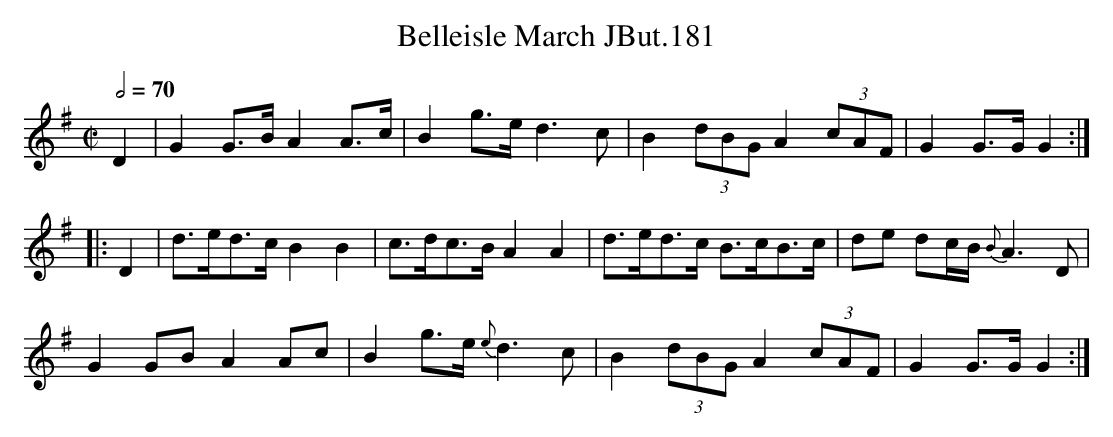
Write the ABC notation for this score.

X:1
T:Belleisle March JBut.181
M:C|
L:1/8
Q:2/4=70
K:G
D2 | G2G>B A2A>c | B2g>e d3c | B2 (3dBG A2 (3cAF | G2G>G G2 :|
|: D2 | d>ed>c B2B2 | c>dc>B A2A2 | d>ed>c B>cB>c | de dc/B/ {B}A3D |
G2GB A2Ac | B2g>e {e}d3c | B2(3dBG A2(3cAF | G2G>G G2 :|
